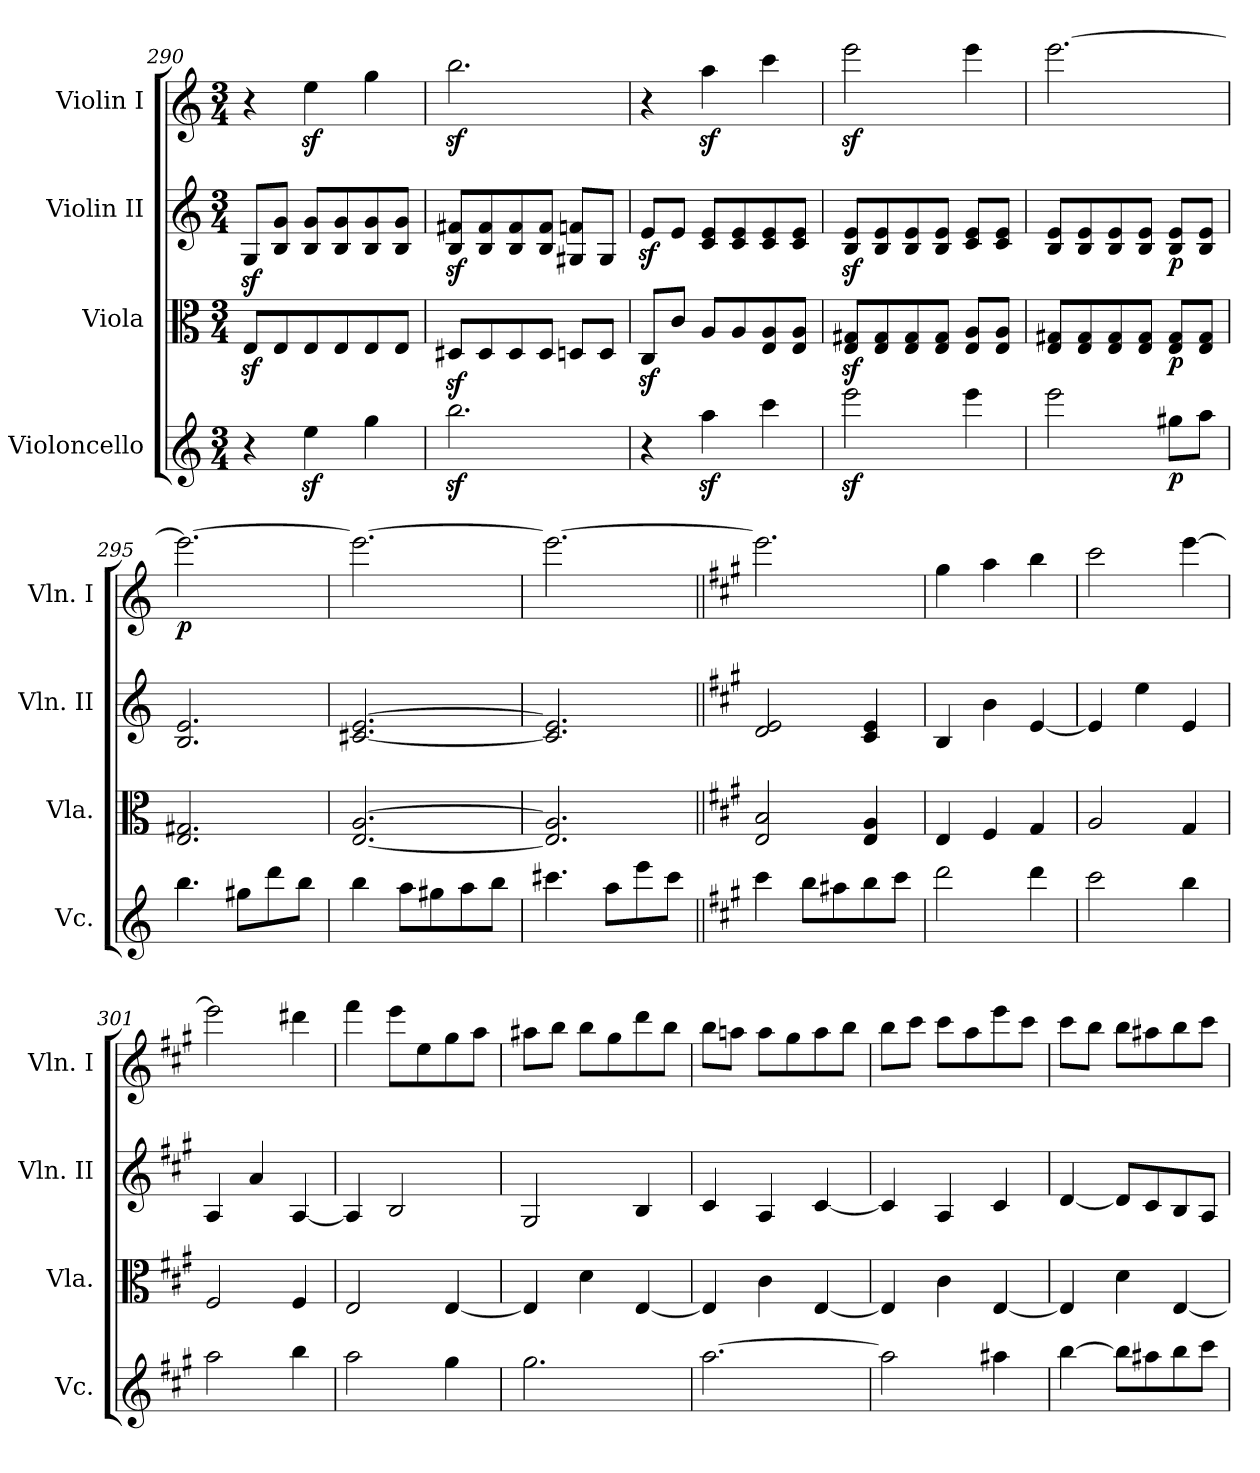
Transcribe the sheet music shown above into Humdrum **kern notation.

**kern	**dynam	**kern	**dynam	**kern	**dynam	**kern	**dynam
*part4	*part4	*part3	*part3	*part2	*part2	*part1	*part1
*staff4	*staff4	*staff3	*staff3	*staff2	*staff2	*staff1	*staff1
*I"Violoncello	*	*I"Viola	*	*I"Violin II	*	*I"Violin I	*
*I'Vc.	*	*I'Vla.	*	*I'Vln. II	*	*I'Vln. I	*
*clefG2	*	*clefC3	*	*clefG2	*	*clefG2	*
*k[]	*	*k[]	*	*k[]	*	*k[]	*
*M3/4	*	*M3/4	*	*M3/4	*	*M3/4	*
=290	=290	=290	=290	=290	=290	=290	=290
4r	.	8Ez</L	.	8Gz</L	.	4r	.
.	.	8E/	.	8B/ 8g/J	.	.	.
4eez<\	.	8E/	.	8B/ 8g/L	.	4eez<\	.
.	.	8E/	.	8B/ 8g/	.	.	.
4gg\	.	8E/	.	8B/ 8g/	.	4gg\	.
.	.	8E/J	.	8B/ 8g/J	.	.	.
=291	=291	=291	=291	=291	=291	=291	=291
2.bbz<\	.	8D#Xz</L	.	8B/z< 8f#X/z<L	.	2.bbz<\	.
.	.	8D#/	.	8B/ 8f#/	.	.	.
.	.	8D#/	.	8B/ 8f#/	.	.	.
.	.	8D#/J	.	8B/ 8f#/J	.	.	.
.	.	8Dn/L	.	8G#X/ 8fn/L	.	.	.
.	.	8D/J	.	8G#/J	.	.	.
=292	=292	=292	=292	=292	=292	=292	=292
4r	.	8Cz</L	.	8ez</L	.	4r	.
.	.	8c/J	.	8e/J	.	.	.
4aaz<\	.	8A/L	.	8c/ 8e/L	.	4aaz<\	.
.	.	8A/	.	8c/ 8e/	.	.	.
4ccc\	.	8E/ 8A/	.	8c/ 8e/	.	4ccc\	.
.	.	8E/ 8A/J	.	8c/ 8e/J	.	.	.
=293	=293	=293	=293	=293	=293	=293	=293
2eeez<\	.	8E/z< 8G#X/z<L	.	8B/z< 8e/z<L	.	2eeez<\	.
.	.	8E/ 8G#/	.	8B/ 8e/	.	.	.
.	.	8E/ 8G#/	.	8B/ 8e/	.	.	.
.	.	8E/ 8G#/J	.	8B/ 8e/J	.	.	.
4eee\	.	8E/ 8A/L	.	8c/ 8e/L	.	4eee\	.
.	.	8E/ 8A/J	.	8c/ 8e/J	.	.	.
=294	=294	=294	=294	=294	=294	=294	=294
2eee\	.	8E/ 8G#X/L	.	8B/ 8e/L	.	[2.eee\	.
.	.	8E/ 8G#/	.	8B/ 8e/	.	.	.
.	.	8E/ 8G#/	.	8B/ 8e/	.	.	.
.	.	8E/ 8G#/J	.	8B/ 8e/J	.	.	.
!	!LO:DY:b	!	!LO:DY:b	!	!LO:DY:b	!	!
8gg#X\L	p	8E/ 8G#/L	p	8B/ 8e/L	p	.	.
8aa\J	.	8E/ 8G#/J	.	8B/ 8e/J	.	.	.
=295	=295	=295	=295	=295	=295	=295	=295
!	!	!	!	!	!	!	!LO:DY:b
4.bb\	.	2.E/ 2.G#X/	.	2.B/ 2.e/	.	2.eee\_	p
8gg#X\L	.	.	.	.	.	.	.
8ddd\	.	.	.	.	.	.	.
8bb\J	.	.	.	.	.	.	.
=296	=296	=296	=296	=296	=296	=296	=296
4bb\	.	[2.E/ [2.A/	.	[2.c#X/ [2.e/	.	2.eee\_	.
8aa\L	.	.	.	.	.	.	.
8gg#X\	.	.	.	.	.	.	.
8aa\	.	.	.	.	.	.	.
8bb\J	.	.	.	.	.	.	.
=297	=297	=297	=297	=297	=297	=297	=297
4.ccc#X\	.	2.E/] 2.A/]	.	2.c#/] 2.e/]	.	2.eee\_	.
8aa\L	.	.	.	.	.	.	.
8eee\	.	.	.	.	.	.	.
8ccc#\J	.	.	.	.	.	.	.
=298||	=298||	=298||	=298||	=298||	=298||	=298||	=298||
*k[f#c#g#]	*	*k[f#c#g#]	*	*k[f#c#g#]	*	*k[f#c#g#]	*
4ccc#\	.	2E/ 2B/	.	2d/ 2e/	.	2.eee\]	.
8bb\L	.	.	.	.	.	.	.
8aa#X\	.	.	.	.	.	.	.
8bb\	.	4E/ 4A/	.	4c#/ 4e/	.	.	.
8ccc#\J	.	.	.	.	.	.	.
=299	=299	=299	=299	=299	=299	=299	=299
2ddd\	.	4E/	.	4B/	.	4gg#\	.
.	.	4F#/	.	4b\	.	4aa\	.
4ddd\	.	4G#/	.	[4e/	.	4bb\	.
=300	=300	=300	=300	=300	=300	=300	=300
2ccc#\	.	2A/	.	4e/]	.	2ccc#\	.
.	.	.	.	4ee\	.	.	.
4bb\	.	4G#/	.	4e/	.	[4eee\	.
=301	=301	=301	=301	=301	=301	=301	=301
2aa\	.	2F#/	.	4A/	.	2eee\]	.
.	.	.	.	4a/	.	.	.
4bb\	.	4F#/	.	[4A/	.	4ddd#X\	.
=302	=302	=302	=302	=302	=302	=302	=302
2aa\	.	2E/	.	4A/]	.	4fff#\	.
.	.	.	.	2B/	.	8eee\L	.
.	.	.	.	.	.	8ee\	.
4gg#\	.	[4E/	.	.	.	8gg#\	.
.	.	.	.	.	.	8aa\J	.
=303	=303	=303	=303	=303	=303	=303	=303
2.gg#\	.	4E/]	.	2G#/	.	8aa#X\L	.
.	.	.	.	.	.	8bb\J	.
.	.	4d\	.	.	.	8bb\L	.
.	.	.	.	.	.	8gg#\	.
.	.	[4E/	.	4B/	.	8ddd\	.
.	.	.	.	.	.	8bb\J	.
=304	=304	=304	=304	=304	=304	=304	=304
[2.aa\	.	4E/]	.	4c#/	.	8bb\L	.
.	.	.	.	.	.	8aan\J	.
.	.	4c#\	.	4A/	.	8aa\L	.
.	.	.	.	.	.	8gg#\	.
.	.	[4E/	.	[4c#/	.	8aa\	.
.	.	.	.	.	.	8bb\J	.
=305	=305	=305	=305	=305	=305	=305	=305
2aa\]	.	4E/]	.	4c#/]	.	8bb\L	.
.	.	.	.	.	.	8ccc#\J	.
.	.	4c#\	.	4A/	.	8ccc#\L	.
.	.	.	.	.	.	8aa\	.
4aa#X\	.	[4E/	.	4c#/	.	8eee\	.
.	.	.	.	.	.	8ccc#\J	.
=306	=306	=306	=306	=306	=306	=306	=306
[4bb\	.	4E/]	.	[4d/	.	8ccc#\L	.
.	.	.	.	.	.	8bb\J	.
8bb\L]	.	4d\	.	8d/L]	.	8bb\L	.
8aa#X\	.	.	.	8c#/	.	8aa#X\	.
8bb\	.	[4E/	.	8B/	.	8bb\	.
8ccc#\J	.	.	.	8A/J	.	8ccc#\J	.
=	=	=	=	=	=	=	=
*-	*-	*-	*-	*-	*-	*-	*-
